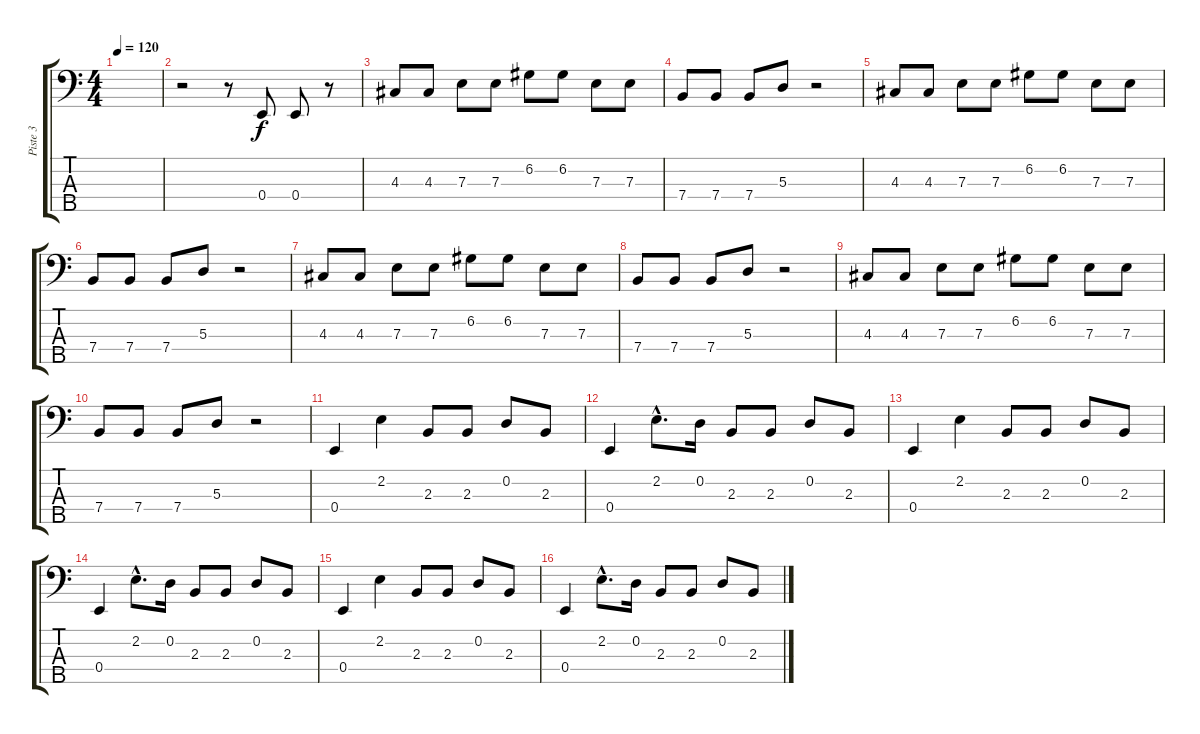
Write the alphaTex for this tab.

\track ("Piste 3" "Piste 3") {instrument acousticguitarnylon}
\staff {score tabs}
\tuning (G2 D2 A1 E1 B0) {hide}
\ts (4 4)
\tempo 120
\clef f4
\ks c
|
r.2 r.8 0.4.8 0.4.8 r.8 |
4.3.8 4.3.8 7.3.8 7.3.8 6.2.8 6.2.8 7.3.8 7.3.8 |
7.4.8 7.4.8 7.4.8 5.3.8 r.2 |
4.3.8 4.3.8 7.3.8 7.3.8 6.2.8 6.2.8 7.3.8 7.3.8 |
7.4.8 7.4.8 7.4.8 5.3.8 r.2 |
4.3.8 4.3.8 7.3.8 7.3.8 6.2.8 6.2.8 7.3.8 7.3.8 |
7.4.8 7.4.8 7.4.8 5.3.8 r.2 |
4.3.8 4.3.8 7.3.8 7.3.8 6.2.8 6.2.8 7.3.8 7.3.8 |
7.4.8 7.4.8 7.4.8 5.3.8 r.2 |
0.4.4 2.2.4 2.3.8 2.3.8 0.2.8 2.3.8 |
0.4.4 2.2{hac}.8{d} 0.2.16 2.3.8 2.3.8 0.2.8 2.3.8 |
0.4.4 2.2.4 2.3.8 2.3.8 0.2.8 2.3.8 |
0.4.4 2.2{hac}.8{d} 0.2.16 2.3.8 2.3.8 0.2.8 2.3.8 |
0.4.4 2.2.4 2.3.8 2.3.8 0.2.8 2.3.8 |
0.4.4 2.2{hac}.8{d} 0.2.16 2.3.8 2.3.8 0.2.8 2.3.8
